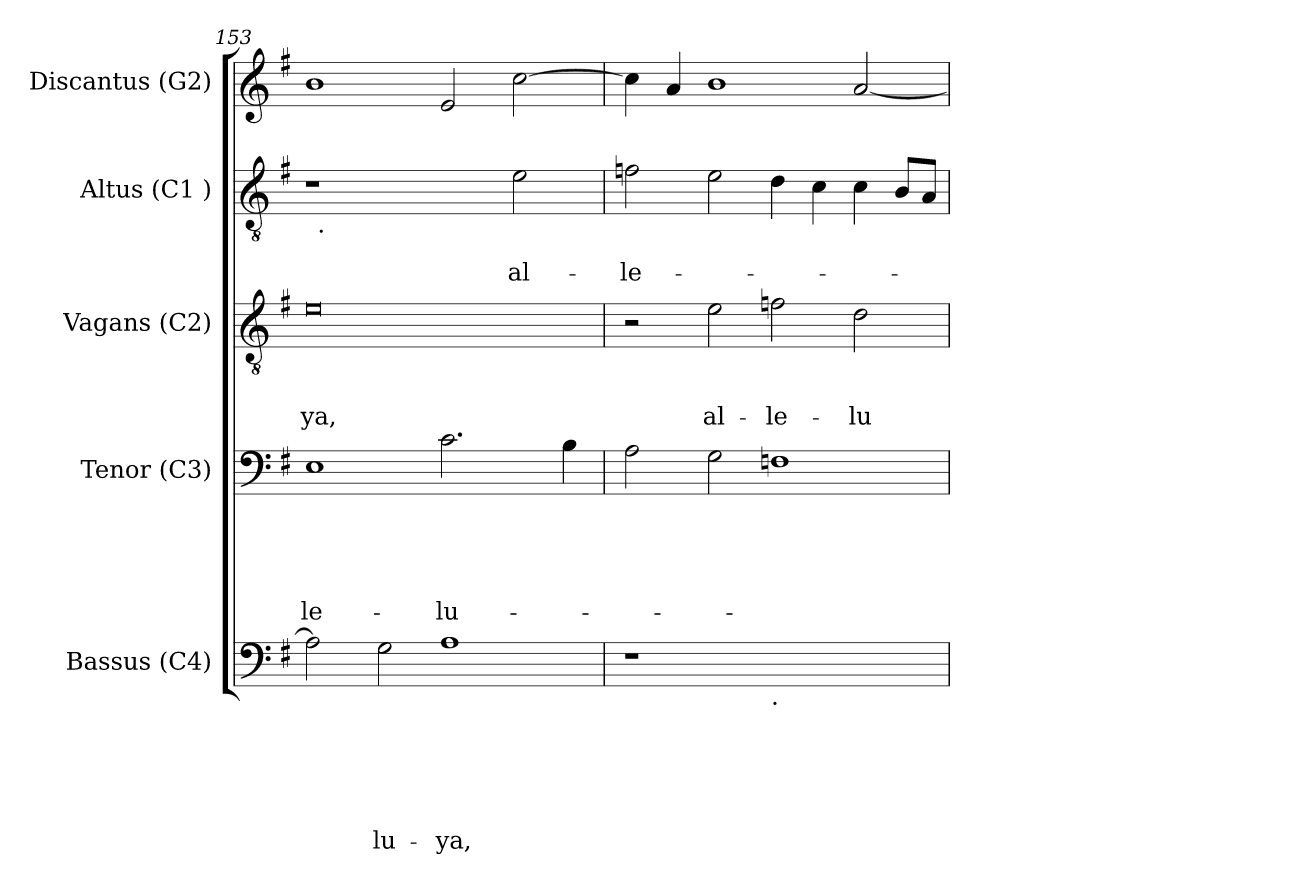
**kern	**text	**text	**text	**text	**text	**text	**kern	**text	**text	**text	**text	**text	**kern	**text	**text	**text	**kern	**text	**text	**kern
*part5	*part5	*part5	*part5	*part5	*part5	*part5	*part4	*part4	*part4	*part4	*part4	*part4	*part3	*part3	*part3	*part3	*part2	*part2	*part2	*part1
*staff5	*staff5	*staff5	*staff5	*staff5	*staff5	*staff5	*staff4	*staff4	*staff4	*staff4	*staff4	*staff4	*staff3	*staff3	*staff3	*staff3	*staff2	*staff2	*staff2	*staff1
*I"Bassus (C4)	*	*	*	*	*	*	*I"Tenor (C3)	*	*	*	*	*	*I"Vagans (C2)	*	*	*	*I"Altus (C1 )	*	*	*I"Discantus (G2)
*I'B.	*	*	*	*	*	*	*I'T.	*	*	*	*	*	*I'V.	*	*	*	*I'A.	*	*	*I'D.
*clefF4	*	*	*	*	*	*	*clefF4	*	*	*	*	*	*clefGv2	*	*	*	*clefGv2	*	*	*clefG2
*k[f#]	*	*	*	*	*	*	*k[f#]	*	*	*	*	*	*k[f#]	*	*	*	*k[f#]	*	*	*k[f#]
*G:	*	*	*	*	*	*	*G:	*	*	*	*	*	*G:	*	*	*	*G:	*	*	*G:
=153	=153	=153	=153	=153	=153	=153	=153	=153	=153	=153	=153	=153	=153	=153	=153	=153	=153	=153	=153	=153
!	!	!	!	!	!	!	!	!	!	!	!	!LO:LY:b	!	!	!	!LO:LY:b	!	!	!	!
*	*	*	*	*	*	*	*	*	*	*	*	*	*	*	*	*	*^	*	*	*
2A\]	.	.	.	.	.	.	1E	.	.	.	.	-le-	0e	.	.	-ya,	1r	32ryy	.	.	1b
!	!	!	!	!	!	!	!	!	!	!	!	!	!	!	!	!	!	!LO:TX:b:t=.	!	!	!
.	.	.	.	.	.	.	.	.	.	.	.	.	.	.	.	.	.	1ryy	.	.	.
!	!	!	!	!	!	!LO:LY:b	!	!	!	!	!	!	!	!	!	!	!	!	!	!	!
2G\	.	.	.	.	.	-lu-	.	.	.	.	.	.	.	.	.	.	.	.	.	.	.
!	!	!	!	!	!	!LO:LY:b	!	!	!	!	!	!LO:LY:b	!	!	!	!	!	!	!	!	!
1A	.	.	.	.	.	-ya,	2.c\	.	.	.	.	-lu-	.	.	.	.	2ryy	.	.	.	2e/
.	.	.	.	.	.	.	.	.	.	.	.	.	.	.	.	.	.	2ryy	.	.	.
!	!	!	!	!	!	!	!	!	!	!	!	!	!	!	!	!	!	!	!	!LO:LY:b	!
.	.	.	.	.	.	.	.	.	.	.	.	.	.	.	.	.	2e\	.	.	al-	[>2cc\
.	.	.	.	.	.	.	.	.	.	.	.	.	.	.	.	.	.	4...ryy	.	.	.
.	.	.	.	.	.	.	4B\	.	.	.	.	.	.	.	.	.	.	.	.	.	.
=154	=154	=154	=154	=154	=154	=154	=154	=154	=154	=154	=154	=154	=154	=154	=154	=154	=154	=154	=154	=154	=154
!	!	!	!	!	!	!	!	!	!	!	!	!	!	!	!	!	!	!	!	!LO:LY:b	!
*	*	*	*	*	*	*	*	*	*	*	*	*	*	*	*	*	*v	*v	*	*	*
1r	.	.	.	.	.	.	2A\	.	.	.	.	.	2r	.	.	.	2fn\	.	-le-	4cc\]
.	.	.	.	.	.	.	.	.	.	.	.	.	.	.	.	.	.	.	.	4a/
!	!	!	!	!	!	!	!	!	!	!	!	!	!	!	!	!LO:LY:b	!	!	!	!
.	.	.	.	.	.	.	2G\	.	.	.	.	.	2e\	.	.	al-	2e\	.	.	1b
!LO:TX:b:t=.	!	!	!	!	!	!	!	!	!	!	!	!	!	!	!	!	!	!	!	!
!	!	!	!	!	!	!	!	!	!	!	!	!	!	!	!	!LO:LY:b	!	!	!	!
1ryy	.	.	.	.	.	.	1Fn	.	.	.	.	.	2f\	.	.	-le-	4d\	.	.	.
.	.	.	.	.	.	.	.	.	.	.	.	.	.	.	.	.	4c\	.	.	.
!	!	!	!	!	!	!	!	!	!	!	!	!	!	!	!	!LO:LY:b	!	!	!	!
.	.	.	.	.	.	.	.	.	.	.	.	.	2d\	.	.	-lu-	4c\	.	.	[<2a/
.	.	.	.	.	.	.	.	.	.	.	.	.	.	.	.	.	8B/L	.	.	.
.	.	.	.	.	.	.	.	.	.	.	.	.	.	.	.	.	8A/J	.	.	.
=	=	=	=	=	=	=	=	=	=	=	=	=	=	=	=	=	=	=	=	=
*-	*-	*-	*-	*-	*-	*-	*-	*-	*-	*-	*-	*-	*-	*-	*-	*-	*-	*-	*-	*-
